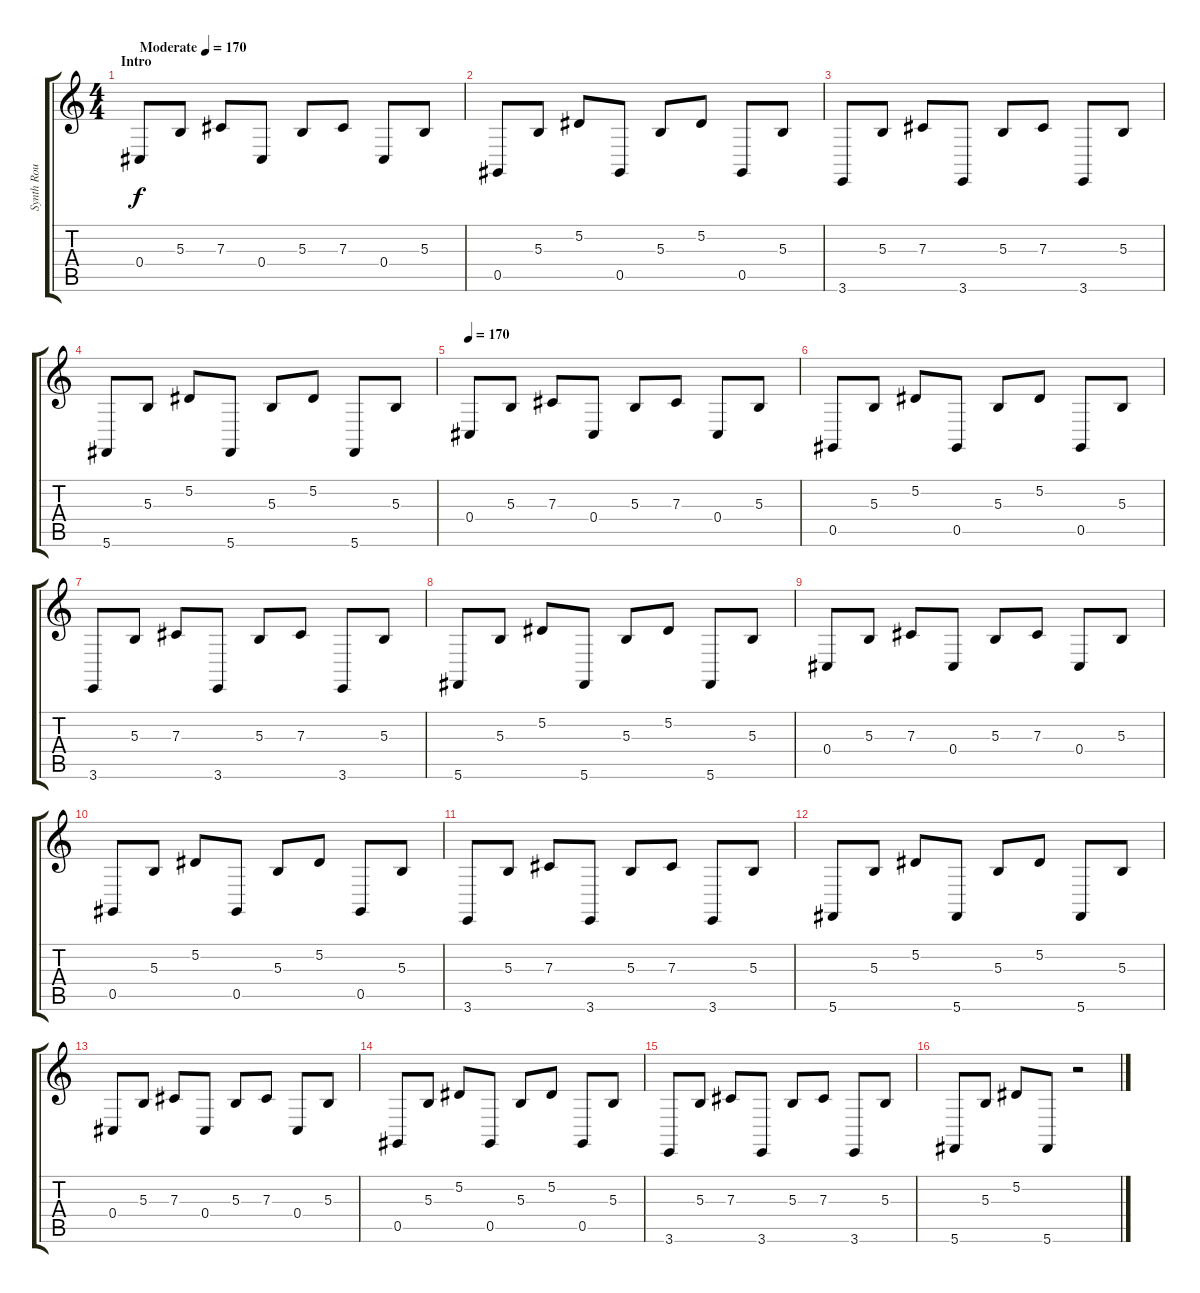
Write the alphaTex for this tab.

\track ("Synth Rou" "Synth Rou") {instrument lead1square}
\staff {score tabs}
\tuning (Eb4 Bb3 Gb3 Db3 Ab2 Db2) {hide}
\ts (4 4)
\section ("" "Intro")
\tempo (170 "Moderate")
\clef g2
\ks c
0.4.8{dy f instrument lead1square} 5.3.8 7.3.8 0.4.8 5.3.8 7.3.8 0.4.8 5.3.8 |
0.5.8 5.3.8 5.2.8 0.5.8 5.3.8 5.2.8 0.5.8 5.3.8 |
3.6.8 5.3.8 7.3.8 3.6.8 5.3.8 7.3.8 3.6.8 5.3.8 |
5.6.8 5.3.8 5.2.8 5.6.8 5.3.8 5.2.8 5.6.8 5.3.8 |
\tempo 170
0.4.8 5.3.8 7.3.8 0.4.8 5.3.8 7.3.8 0.4.8 5.3.8 |
0.5.8 5.3.8 5.2.8 0.5.8 5.3.8 5.2.8 0.5.8 5.3.8 |
3.6.8 5.3.8 7.3.8 3.6.8 5.3.8 7.3.8 3.6.8 5.3.8 |
5.6.8 5.3.8 5.2.8 5.6.8 5.3.8 5.2.8 5.6.8 5.3.8 |
0.4.8 5.3.8 7.3.8 0.4.8 5.3.8 7.3.8 0.4.8 5.3.8 |
0.5.8 5.3.8 5.2.8 0.5.8 5.3.8 5.2.8 0.5.8 5.3.8 |
3.6.8 5.3.8 7.3.8 3.6.8 5.3.8 7.3.8 3.6.8 5.3.8 |
5.6.8 5.3.8 5.2.8 5.6.8 5.3.8 5.2.8 5.6.8 5.3.8 |
0.4.8 5.3.8 7.3.8 0.4.8 5.3.8 7.3.8 0.4.8 5.3.8 |
0.5.8 5.3.8 5.2.8 0.5.8 5.3.8 5.2.8 0.5.8 5.3.8 |
3.6.8 5.3.8 7.3.8 3.6.8 5.3.8 7.3.8 3.6.8 5.3.8 |
5.6.8 5.3.8 5.2.8 5.6.8 r.2
